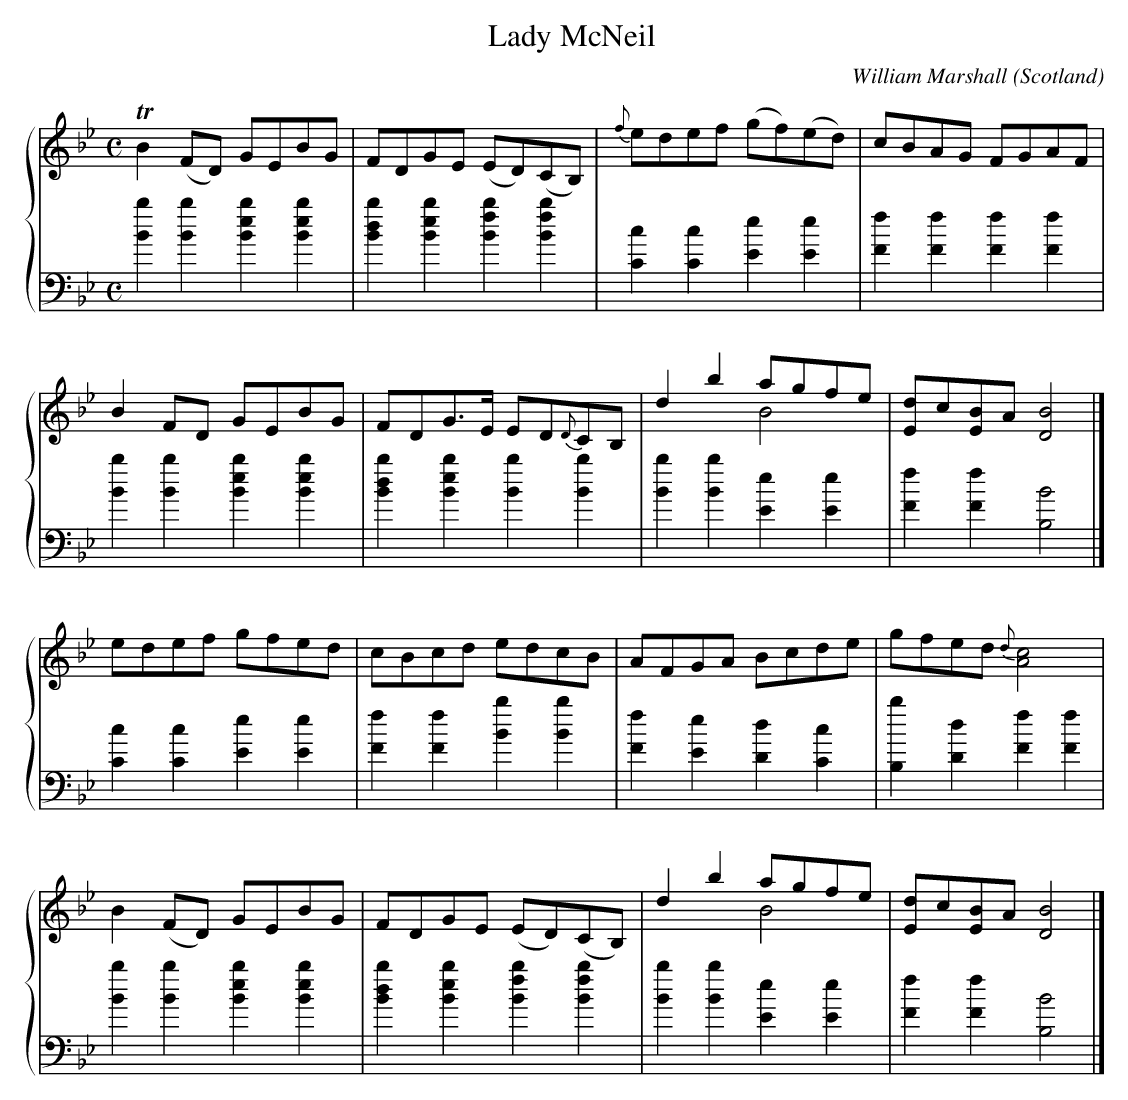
X:1
T:Lady McNeil
C:William Marshall
L:1/8
M:C
O:Scotland
K:Bb
%%staves {1 2}
V:1
!trill!B2 (FD) GEBG | FDGE (ED)(CB,) | {f}edef (gf)(ed)       | cBAG       FGAF  |
       B2 FD   GEBG | FDG>E ED{D}CB, | d2   b2 agfe    & x4B4 | [Ed]c[EB]A [DB]4 |]
edef    gfed | cBcd  edcB     | AFGA  Bcde        | gfed       {d}[cA]4 |
B2 (FD) GEBG | FDGE (ED)(CB,) | d2 b2 agfe & x4B4 | [Ed]c[EB]A [DB]4    |]
V:2 clef=bass
L:1/4
[Bb] [Bb] [Beb] [Beb] | [Bdb] [Beb] [Bfb] [Bfb] | [Cc] [Cc] [Ee] [Ee] | [Ff]  [Ff] [Ff] [Ff] | \
[Bb] [Bb] [Beb] [Beb] | [Bdb] [Beb] [Bb]  [Bb]  | [Bb] [Bb] [Ee] [Ee] | [Ff]  [Ff] [B,B]2 |]
[Cc] [Cc] [Ee]  [Ee]  | [Ff]  [Ff]  [Bb]  [Bb]  | [Ff] [Ee] [Dd] [Cc] | [B,b] [Dd] [Ff] [Ff] | \
[Bb] [Bb] [Beb] [Beb] | [Bdb] [Beb] [Bfb] [Bfb] | [Bb] [Bb] [Ee] [Ee] | [Ff]  [Ff] [B,B]2 |]
